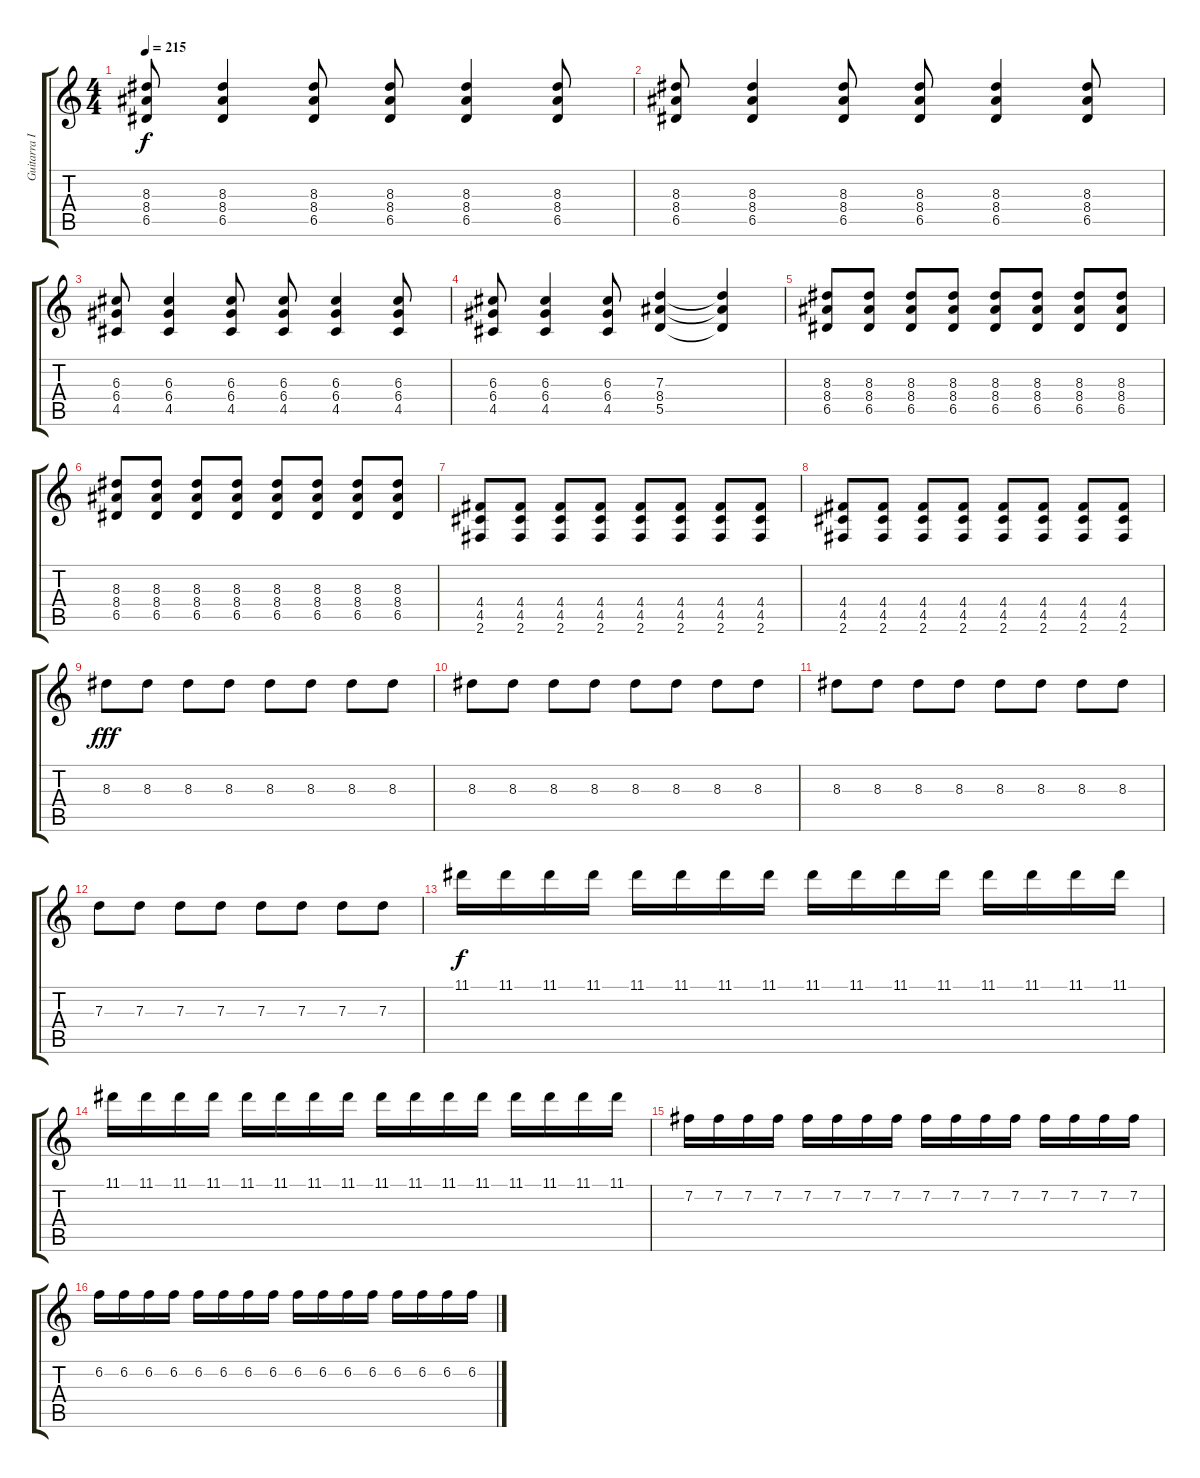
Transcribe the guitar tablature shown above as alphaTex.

\track ("Guitarra II" "Guitarra I") {instrument overdrivenguitar}
\staff {score tabs}
\tuning (E4 B3 G3 D3 A2 E2) {hide}
\ts (4 4)
\tempo 215
\clef g2
\ks c
(8.3 8.4 6.5).8{dy f} (8.3 8.4 6.5).4 (8.3 8.4 6.5).8 (8.3 8.4 6.5).8 (8.3 8.4 6.5).4 (8.3 8.4 6.5).8 |
(8.3 8.4 6.5).8 (8.3 8.4 6.5).4 (8.3 8.4 6.5).8 (8.3 8.4 6.5).8 (8.3 8.4 6.5).4 (8.3 8.4 6.5).8 |
(6.3 6.4 4.5).8 (6.3 6.4 4.5).4 (6.3 6.4 4.5).8 (6.3 6.4 4.5).8 (6.3 6.4 4.5).4 (6.3 6.4 4.5).8 |
(6.3 6.4 4.5).8 (6.3 6.4 4.5).4 (6.3 6.4 4.5).8 (7.3 8.4 5.5).4 (7.3{t} 8.4{t} 5.5{t}).4 |
(8.3 8.4 6.5).8 (8.3 8.4 6.5).8 (8.3 8.4 6.5).8 (8.3 8.4 6.5).8 (8.3 8.4 6.5).8 (8.3 8.4 6.5).8 (8.3 8.4 6.5).8 (8.3 8.4 6.5).8 |
(8.3 8.4 6.5).8 (8.3 8.4 6.5).8 (8.3 8.4 6.5).8 (8.3 8.4 6.5).8 (8.3 8.4 6.5).8 (8.3 8.4 6.5).8 (8.3 8.4 6.5).8 (8.3 8.4 6.5).8 |
(4.4 4.5 2.6).8 (4.4 4.5 2.6).8 (4.4 4.5 2.6).8 (4.4 4.5 2.6).8 (4.4 4.5 2.6).8 (4.4 4.5 2.6).8 (4.4 4.5 2.6).8 (4.4 4.5 2.6).8 |
(4.4 4.5 2.6).8 (4.4 4.5 2.6).8 (4.4 4.5 2.6).8 (4.4 4.5 2.6).8 (4.4 4.5 2.6).8 (4.4 4.5 2.6).8 (4.4 4.5 2.6).8 (4.4 4.5 2.6).8 |
8.3.8{dy fff} 8.3.8 8.3.8 8.3.8 8.3.8 8.3.8 8.3.8 8.3.8 |
8.3.8 8.3.8 8.3.8 8.3.8 8.3.8 8.3.8 8.3.8 8.3.8 |
8.3.8 8.3.8 8.3.8 8.3.8 8.3.8 8.3.8 8.3.8 8.3.8 |
7.3.8 7.3.8 7.3.8 7.3.8 7.3.8 7.3.8 7.3.8 7.3.8 |
11.1.16{dy f} 11.1.16 11.1.16 11.1.16 11.1.16 11.1.16 11.1.16 11.1.16 11.1.16 11.1.16 11.1.16 11.1.16 11.1.16 11.1.16 11.1.16 11.1.16 |
11.1.16 11.1.16 11.1.16 11.1.16 11.1.16 11.1.16 11.1.16 11.1.16 11.1.16 11.1.16 11.1.16 11.1.16 11.1.16 11.1.16 11.1.16 11.1.16 |
7.2.16 7.2.16 7.2.16 7.2.16 7.2.16 7.2.16 7.2.16 7.2.16 7.2.16 7.2.16 7.2.16 7.2.16 7.2.16 7.2.16 7.2.16 7.2.16 |
6.2.16 6.2.16 6.2.16 6.2.16 6.2.16 6.2.16 6.2.16 6.2.16 6.2.16 6.2.16 6.2.16 6.2.16 6.2.16 6.2.16 6.2.16 6.2.16
